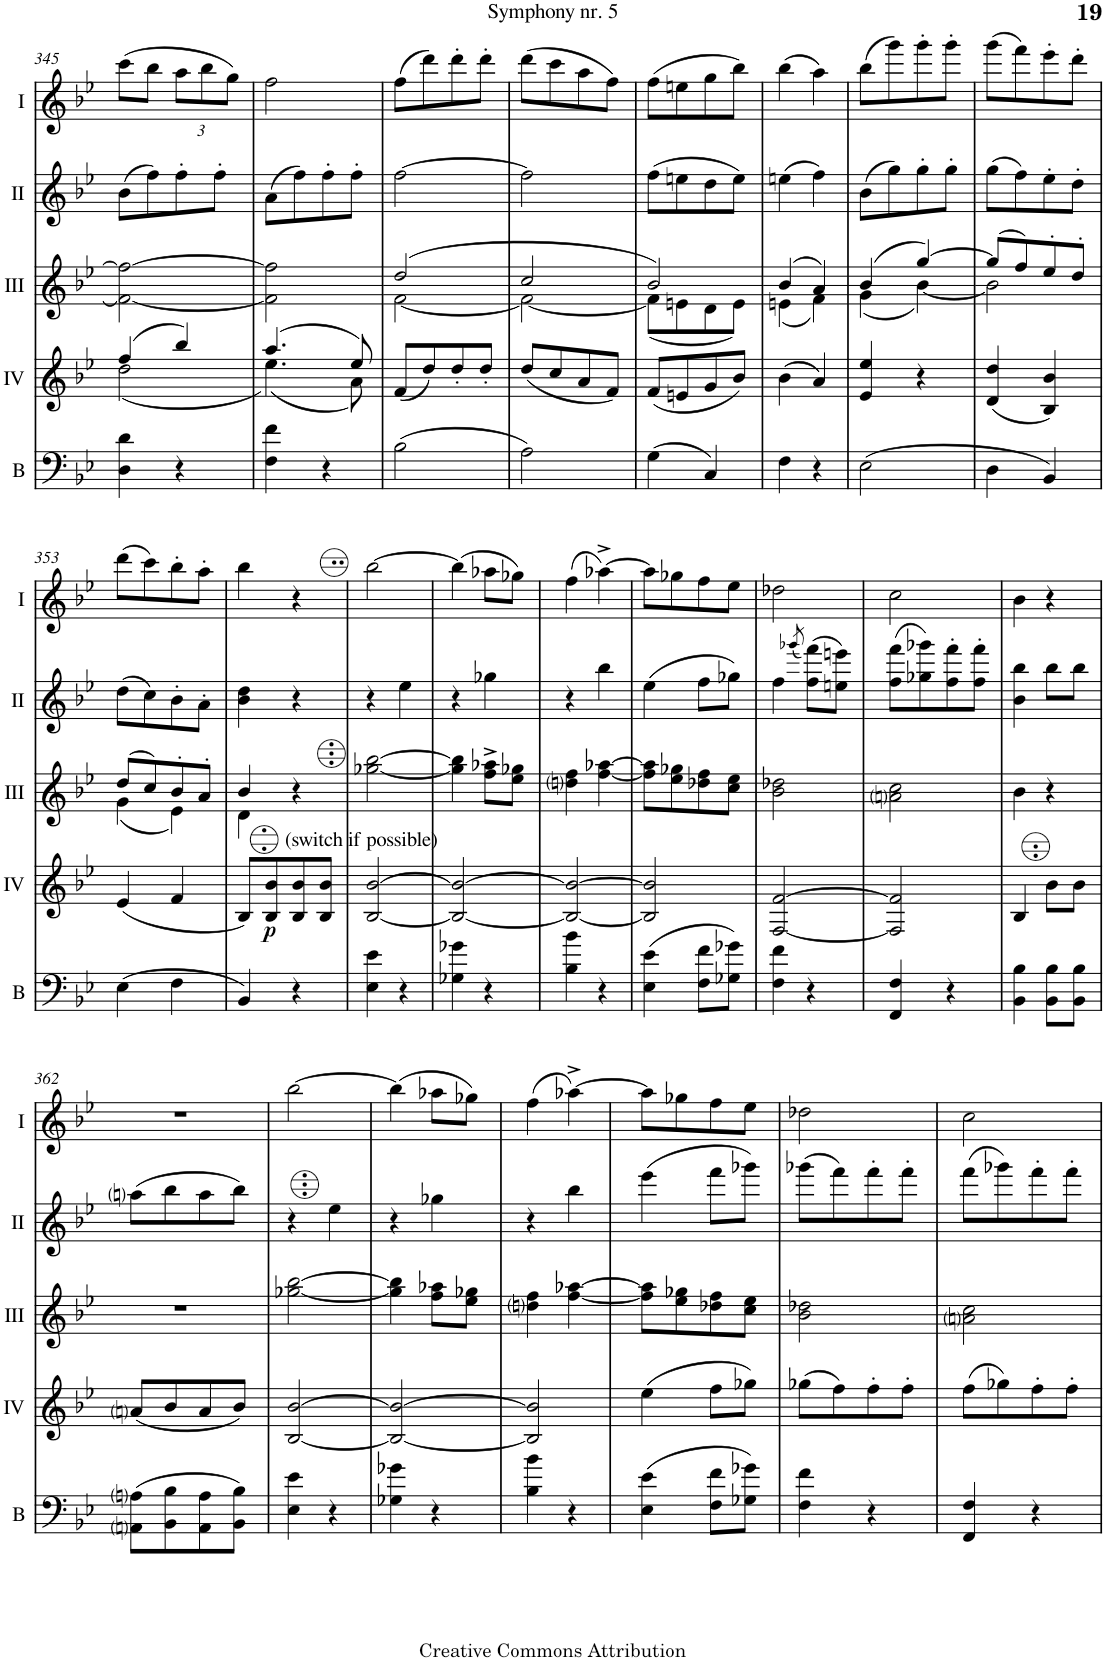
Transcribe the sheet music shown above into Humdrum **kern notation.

**kern	**kern	**dynam	**kern	**kern	**kern
*part5	*part4	*part4	*part3	*part2	*part1
*staff5	*staff4	*staff4	*staff3	*staff2	*staff1
*I"Bass	*I"Acc. 4	*	*I"Acc. 3	*I"Acc. 2	*I"Acc. 1
*I'B	*	*	*	*	*
!!LO:PB:g=z
*clefF4	*clefG2	*	*clefG2	*clefG2	*clefG2
*Trd7c12	*Trd7c12	*	*	*Trd7c12	*
*k[b-e-]	*k[b-e-]	*	*k[b-e-]	*k[b-e-]	*k[b-e-]
*M2/4	*M2/4	*	*M2/4	*M2/4	*M2/4
=345	=345	=345	=345	=345	=345
*	*^	*	*	*	*
4D\ 4d\	(4ff/	(2dd\	.	2f\_ 2ff\_	(8b-\L	(8cc\L
.	.	.	.	.	8ff\)	8b-\J
*	*	*	*	*	*	*Xbrackettup
4r	4bb-/)	.	.	.	8ff'\	12a\L
.	.	.	.	.	.	12b-\
.	.	.	.	.	8ff'\J	.
.	.	.	.	.	.	12g\J)
=346	=346	=346	=346	=346	=346	=346
4F\ 4f\	(4.aa/	(4.ee-\)	.	2f\] 2ff\]	(8a\L	2f\
.	.	.	.	.	8ff\)	.
4r	.	.	.	.	8ff'\	.
.	8ee-/)	8a\)	.	.	8ff'\J	.
*	*v	*v	*	*	*	*
=347	=347	=347	=347	=347	=347
*	*	*	*^	*	*
(2B-\	(8f/L	.	(2dd/	[2f\	[2ff\	(8f\L
.	8dd/)	.	.	.	.	8dd\)
.	8dd'/	.	.	.	.	8dd'\
.	8dd'/J	.	.	.	.	8dd'\J
=348	=348	=348	=348	=348	=348	=348
2A\)	(8dd/L	.	2cc/	2f\_	2ff\]	(8dd\L
.	8cc/	.	.	.	.	8cc\
.	8a/	.	.	.	.	8a\
.	8f/J)	.	.	.	.	8f\J)
=349	=349	=349	=349	=349	=349	=349
(4G\	(8f/L	.	2b-/)	(8f\L]	(8ff\L	(8f\L
.	8en/	.	.	8en\	8een\	8en\
4C/)	8g/	.	.	8d\	8dd\	8g\
.	8b-/J)	.	.	8e\J)	8ee\J)	8b-\J)
=350	=350	=350	=350	=350	=350	=350
4F\	(4b-\	.	(4b-/	(4en\	(4een\	(4b-\
4r	4a/)	.	4a/)	4f\)	4ff\)	4a\)
=351	=351	=351	=351	=351	=351	=351
(2E-\	4e-/ 4ee-/	.	(4b-/	(4g\	(8b-\L	(8b-\L
.	.	.	.	.	8gg\)	8gg\)
.	4r	.	[4gg/)	[4b-\)	8gg'\	8gg'\
.	.	.	.	.	8gg'\J	8gg'\J
=352	=352	=352	=352	=352	=352	=352
4D\	(4d/ 4dd/	.	(8gg/L]	2b-\]	(8gg\L	(8gg\L
.	.	.	8ff/)	.	8ff\)	8ff\)
4BB-/)	4B-/ 4b-/)	.	8ee-'/	.	8ee-'\	8ee-'\
.	.	.	8dd'/J	.	8dd'\J	8dd'\J
!!LO:LB:g=z
=353	=353	=353	=353	=353	=353	=353
(4E-\	(4e-/	.	(8dd/L	(4g\	(8dd\L	(8dd\L
.	.	.	8cc/)	.	8cc\)	8cc\)
4F\	4f/	.	8b-'/	4e-\)	8b-'\	8b-'\
.	.	.	8a'/J	.	8a'\J	8a'\J
=354	=354	=354	=354	=354	=354	=354
4BB-/)	8B-/L)	.	4b-/	4d\	4b-\ 4dd\	4b-\
!	!LO:TX:a:t=(switch if possible)	!	!	!	!	!
!	!	!LO:DY:b	!	!	!	!
.	8B-/ 8b-/	p	.	.	.	.
4r	8B-/ 8b-/	.	4r	4ryy	4r	4r
.	8B-/ 8b-/J	.	.	.	.	.
*	*	*	*v	*v	*	*
=355	=355	=355	=355	=355	=355
4E-\ 4e-\	[2B-/ [2b-/	.	[2g-X\ [2b-\	4r	[2bb-\
4r	.	.	.	4ee-\	.
=356	=356	=356	=356	=356	=356
4G-X\ 4g-X\	2B-/_ 2b-/_	.	4g-\] 4b-\]	4r	(4bb-\]
4r	.	.	8f\^ 8a-X\^L	4gg-X\	8aa-X\L
.	.	.	8e-\ 8g-X\J	.	8gg-X\J)
=357	=357	=357	=357	=357	=357
4B-\ 4b-\	2B-/_ 2b-/_	.	4dni\ 4f\	4r	(4ff\
4r	.	.	[4f\ [4a-X\	4bb-\	[4aa-X^\)
=358	=358	=358	=358	=358	=358
(4E-\ 4e-\	2B-/] 2b-/]	.	8f\] 8a-\]L	(4ee-\	8aa-\L]
.	.	.	8e-\ 8g-X\	.	8gg-X\
8F\ 8f\L	.	.	8d-X\ 8f\	8ff\L	8ff\
8G-X\ 8g-X\J)	.	.	8c\ 8e-\J	8gg-X\J)	8ee-\J
=359	=359	=359	=359	=359	=359
4F\ 4f\	[2F/ [2f/	.	2B-\ 2d-X\	4ff\	2dd-X\
.	.	.	.	(8qggg-X/	.
4r	.	.	.	(8ff\ 8fff\L)	.
.	.	.	.	8een\ 8eeen\J)	.
=360	=360	=360	=360	=360	=360
4FF/ 4F/	2F/] 2f/]	.	2Ani\ 2c\	(8ff\ 8fff\L	2cc\
.	.	.	.	8gg-X\ 8ggg-X\)	.
4r	.	.	.	8ff\' 8fff\'	.
.	.	.	.	8ff\' 8fff\'J	.
=361	=361	=361	=361	=361	=361
4BB-\ 4B-\	4B-/	.	4B-\	4b-\ 4bb-\	4b-\
8BB-\ 8B-\L	8b-\L	.	4r	8bb-\L	4r
8BB-\ 8B-\J	8b-\J	.	.	8bb-\J	.
!!LO:LB:g=z
=362	=362	=362	=362	=362	=362
(8AAni\ 8Ani\L	(8ani/L	.	2r	(8aani\L	2r
8BB-\ 8B-\	8b-/	.	.	8bb-\	.
8AA\ 8A\	8a/	.	.	8aa\	.
8BB-\ 8B-\J)	8b-/J)	.	.	8bb-\J)	.
=363	=363	=363	=363	=363	=363
4E-\ 4e-\	[2B-/ [2b-/	.	[2g-X\ [2b-\	4r	[2bb-\
4r	.	.	.	4ee-\	.
=364	=364	=364	=364	=364	=364
4G-X\ 4g-X\	2B-/_ 2b-/_	.	4g-\] 4b-\]	4r	(4bb-\]
4r	.	.	8f\ 8a-X\L	4gg-X\	8aa-X\L
.	.	.	8e-\ 8g-X\J	.	8gg-X\J)
=365	=365	=365	=365	=365	=365
4B-\ 4b-\	2B-/] 2b-/]	.	4dni\ 4f\	4r	(4ff\
4r	.	.	[4f\ [4a-X\	4bb-\	[4aa-X^\)
=366	=366	=366	=366	=366	=366
(4E-\ 4e-\	(4ee-\	.	8f\] 8a-\]L	(4eee-\	8aa-\L]
.	.	.	8e-\ 8g-X\	.	8gg-X\
8F\ 8f\L	8ff\L	.	8d-X\ 8f\	8fff\L	8ff\
8G-X\ 8g-X\J)	8gg-X\J)	.	8c\ 8e-\J	8ggg-X\J)	8ee-\J
=367	=367	=367	=367	=367	=367
4F\ 4f\	(8gg-X\L	.	2B-\ 2d-X\	(8ggg-X\L	2dd-X\
.	8ff\)	.	.	8fff\)	.
4r	8ff'\	.	.	8fff'\	.
.	8ff'\J	.	.	8fff'\J	.
=368	=368	=368	=368	=368	=368
4FF/ 4F/	(8ff\L	.	2Ani\ 2c\	(8fff\L	2cc\
.	8gg-X\)	.	.	8ggg-X\)	.
4r	8ff'\	.	.	8fff'\	.
.	8ff'\J	.	.	8fff'\J	.
=	=	=	=	=	=
*-	*-	*-	*-	*-	*-
